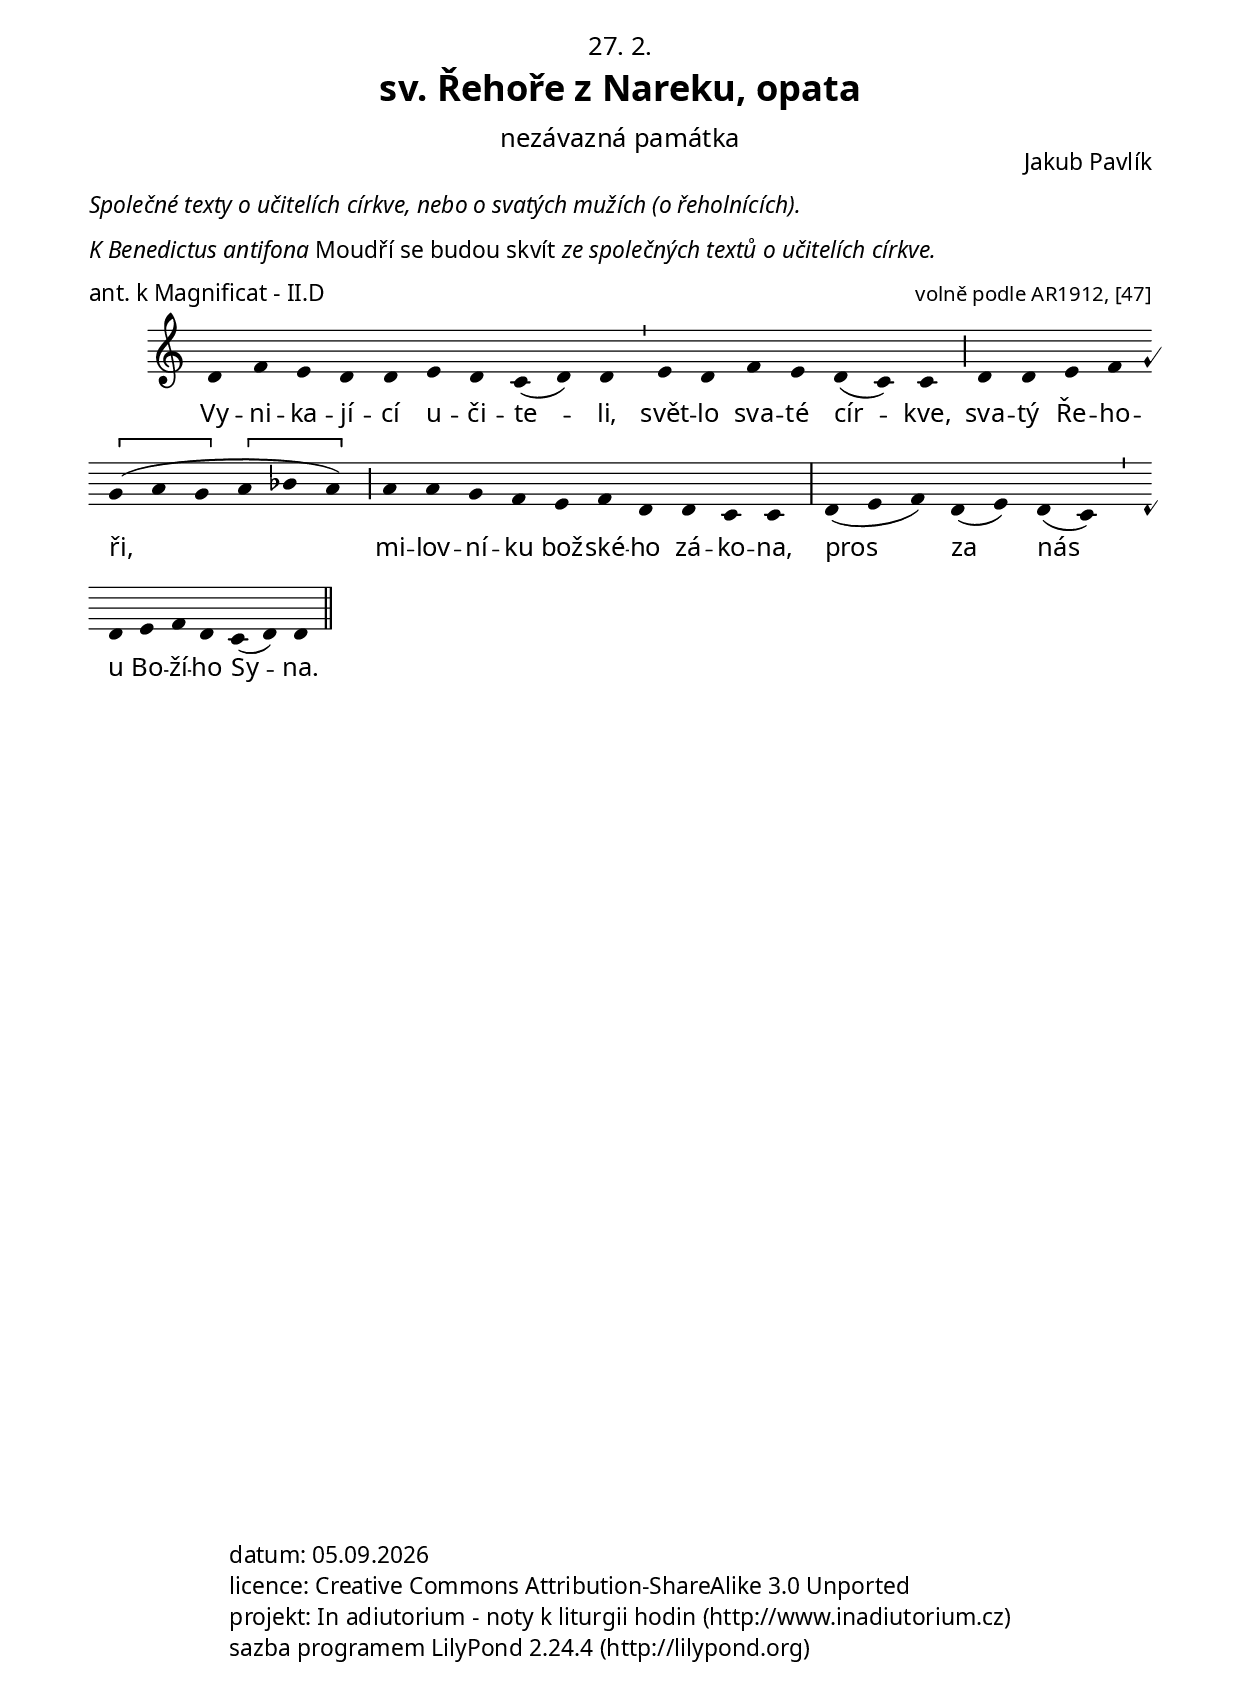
\version "2.19.16"

\include "../spolecne.ly"

\header {
  title = \markup\titleSvatek
            "sv. Řehoře z Nareku, opata"
            "nezávazná památka"
            "27. 2."
  composer = "Jakub Pavlík"
}

\markup\communia #'(#:ucitel #:reholnik)

\markup\justify\italic\chant-ref "rch-aben" "commune/commune_ucitel.ly#rch-aben" {
  K Benedictus antifona \upright{Moudří se budou skvít}
  ze společných textů o učitelích církve.
}

\score {
  \relative c' {
    \choralniRezim
    d4 f e d d e d c( d) d \barMin
    e d f e d( c) c \barMaior
    d d e f \[ g( a g \] \[ a bes a) \] \barMaior
    a a g f e f d d c c \barMax
    d( e f) d( e) d( c) \barMin
    d e f d c( d) d \barFinalis
  }
  \addlyrics {
    Vy -- ni -- ka -- jí -- cí u -- či -- te -- li,
    svět -- lo sva -- té cír -- kve,
    sva -- tý Ře -- ho -- ři,
    mi -- lov -- ní -- ku bož -- ské -- ho zá -- ko -- na,
    pros za nás
    u Bo -- ží -- ho Sy -- na.
  }
  \header {
    fons_externus = "volně podle AR1912, [47]"
    quid = "ant. k Magnificat"
    modus = "II"
    differentia = "D"
    psalmus = ""
    id = "2ne-amag"
    piece = \markup {\sestavTitulekBezZalmu}
  }
}
